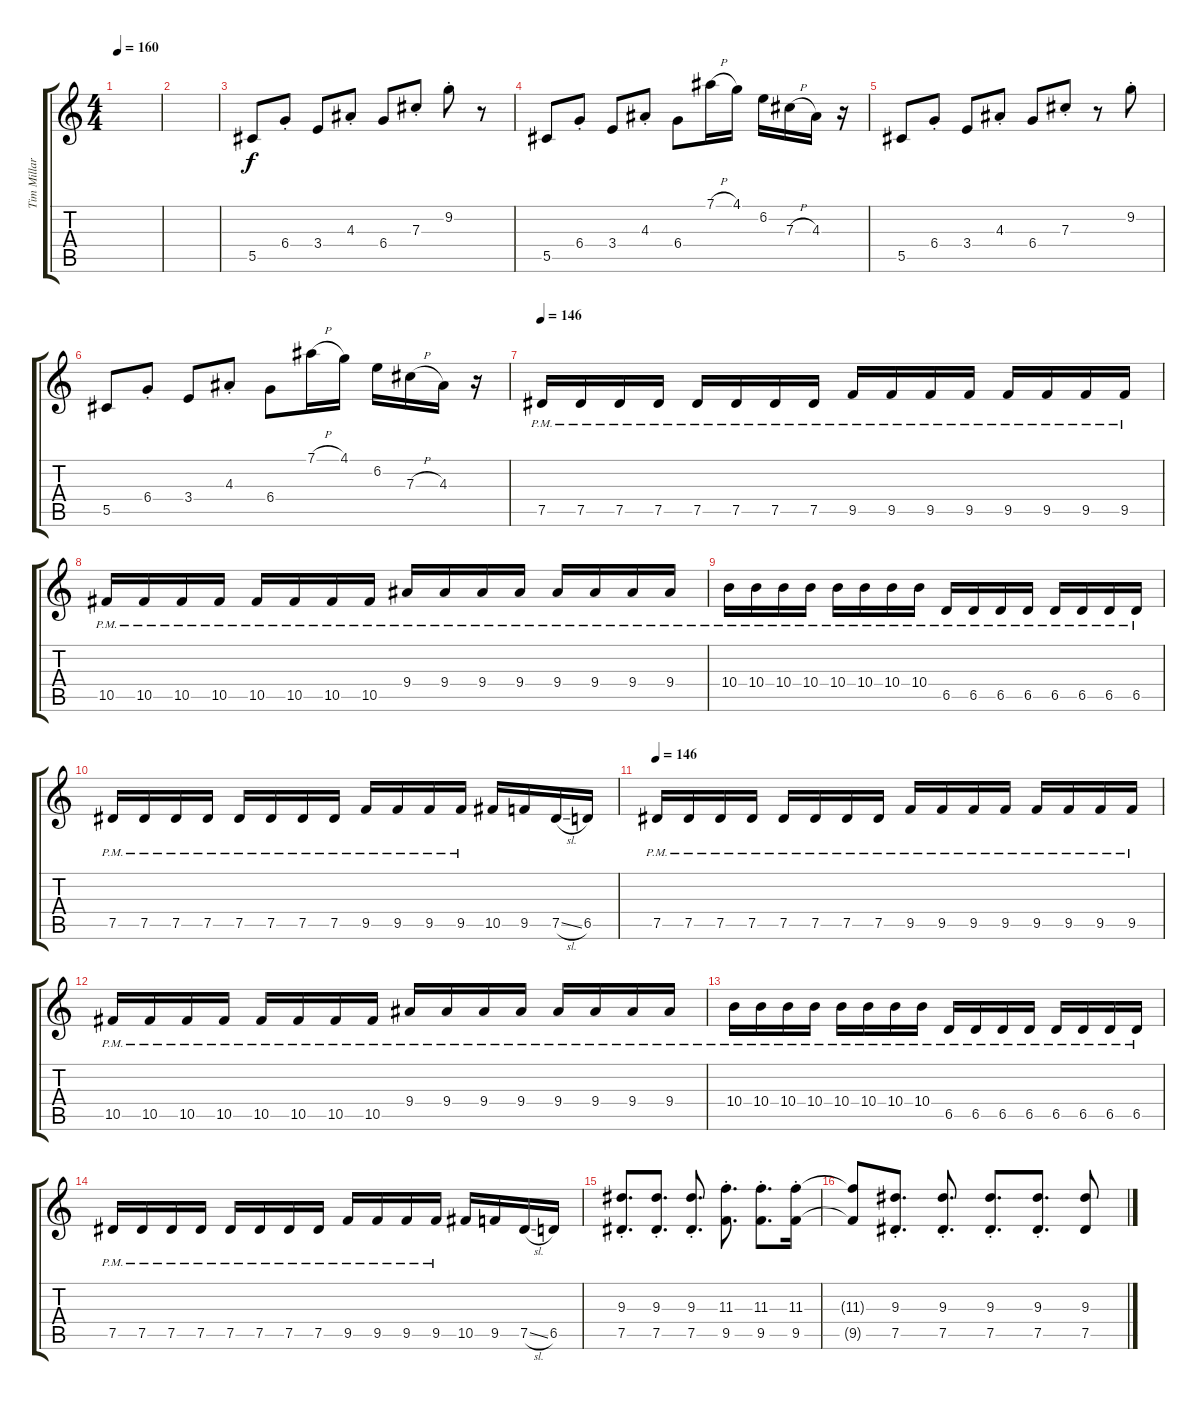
\track ("Tim Millar" "Tim Millar") {instrument distortionguitar}
\staff {score tabs}
\tuning (Eb4 Bb3 Gb3 Db3 Ab2 Eb2) {hide}
\ts (4 4)
\tempo 160
\clef g2
\ks c
|
|
5.5.8 6.4{st}.8 3.4.8 4.3{st}.8 6.4.8 7.3{st}.8 9.2{st}.8 r.8 |
5.5.8 6.4{st}.8 3.4.8 4.3{st}.8 6.4.8 7.1{h}.16 4.1.16 6.2.16 7.3{h}.16 4.3.16 r.16 |
5.5.8 6.4{st}.8 3.4.8 4.3{st}.8 6.4.8 7.3{st}.8 r.8 9.2{st}.8 |
5.5.8 6.4{st}.8 3.4.8 4.3{st}.8 6.4.8 7.1{h}.16 4.1.16 6.2.16 7.3{h}.16 4.3.16 r.16 |
\tempo 146
7.5{pm}.16 7.5{pm}.16 7.5{pm}.16 7.5{pm}.16 7.5{pm}.16 7.5{pm}.16 7.5{pm}.16 7.5{pm}.16 9.5{pm}.16 9.5{pm}.16 9.5{pm}.16 9.5{pm}.16 9.5{pm}.16 9.5{pm}.16 9.5{pm}.16 9.5{pm}.16 |
10.5{pm}.16 10.5{pm}.16 10.5{pm}.16 10.5{pm}.16 10.5{pm}.16 10.5{pm}.16 10.5{pm}.16 10.5{pm}.16 9.4{pm}.16 9.4{pm}.16 9.4{pm}.16 9.4{pm}.16 9.4{pm}.16 9.4{pm}.16 9.4{pm}.16 9.4{pm}.16 |
10.4{pm}.16 10.4{pm}.16 10.4{pm}.16 10.4{pm}.16 10.4{pm}.16 10.4{pm}.16 10.4{pm}.16 10.4{pm}.16 6.5{pm}.16 6.5{pm}.16 6.5{pm}.16 6.5{pm}.16 6.5{pm}.16 6.5{pm}.16 6.5{pm}.16 6.5{pm}.16 |
7.5{pm}.16 7.5{pm}.16 7.5{pm}.16 7.5{pm}.16 7.5{pm}.16 7.5{pm}.16 7.5{pm}.16 7.5{pm}.16 9.5{pm}.16 9.5{pm}.16 9.5{pm}.16 9.5{pm}.16 10.5.16 9.5.16 7.5{sl}.16 6.5.16 |
\tempo 146
7.5{pm}.16 7.5{pm}.16 7.5{pm}.16 7.5{pm}.16 7.5{pm}.16 7.5{pm}.16 7.5{pm}.16 7.5{pm}.16 9.5{pm}.16 9.5{pm}.16 9.5{pm}.16 9.5{pm}.16 9.5{pm}.16 9.5{pm}.16 9.5{pm}.16 9.5{pm}.16 |
10.5{pm}.16 10.5{pm}.16 10.5{pm}.16 10.5{pm}.16 10.5{pm}.16 10.5{pm}.16 10.5{pm}.16 10.5{pm}.16 9.4{pm}.16 9.4{pm}.16 9.4{pm}.16 9.4{pm}.16 9.4{pm}.16 9.4{pm}.16 9.4{pm}.16 9.4{pm}.16 |
10.4{pm}.16 10.4{pm}.16 10.4{pm}.16 10.4{pm}.16 10.4{pm}.16 10.4{pm}.16 10.4{pm}.16 10.4{pm}.16 6.5{pm}.16 6.5{pm}.16 6.5{pm}.16 6.5{pm}.16 6.5{pm}.16 6.5{pm}.16 6.5{pm}.16 6.5{pm}.16 |
7.5{pm}.16 7.5{pm}.16 7.5{pm}.16 7.5{pm}.16 7.5{pm}.16 7.5{pm}.16 7.5{pm}.16 7.5{pm}.16 9.5{pm}.16 9.5{pm}.16 9.5{pm}.16 9.5{pm}.16 10.5.16 9.5.16 7.5{sl}.16 6.5.16 |
(9.3{st} 7.5{st}).8{d} (9.3{st} 7.5{st}).8{d} (9.3{st} 7.5{st}).8{d} (11.3{st} 9.5{st}).8{d} (11.3{st} 9.5{st}).8{d} (11.3{st} 9.5).16 |
(11.3{t} 9.5{t}).8 (9.3{st} 7.5{st}).8{d} (9.3{st} 7.5{st}).8{d} (9.3{st} 7.5{st}).8{d} (9.3{st} 7.5{st}).8{d} (9.3 7.5).8
